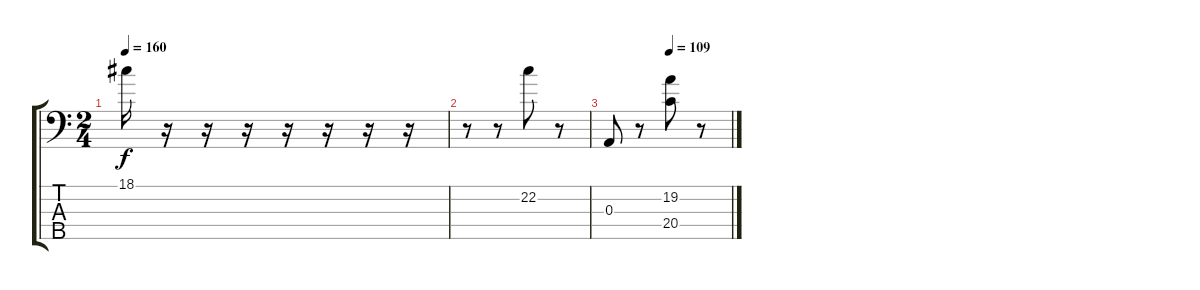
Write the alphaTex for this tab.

\track "" {instrument electricbassfinger}
\staff {score tabs}
\tuning (G2 D2 A1 E1 B0) {hide}
\ts (2 4)
\tempo 160
\clef f4
\ks c
18.1.16{dy f} r.16 r.16 r.16 r.16 r.16 r.16 r.16 |
r.8 r.8 22.2.8 r.8 |
\tempo (109 0.5)
0.3.8 r.8 (19.2 20.4).8 r.8
